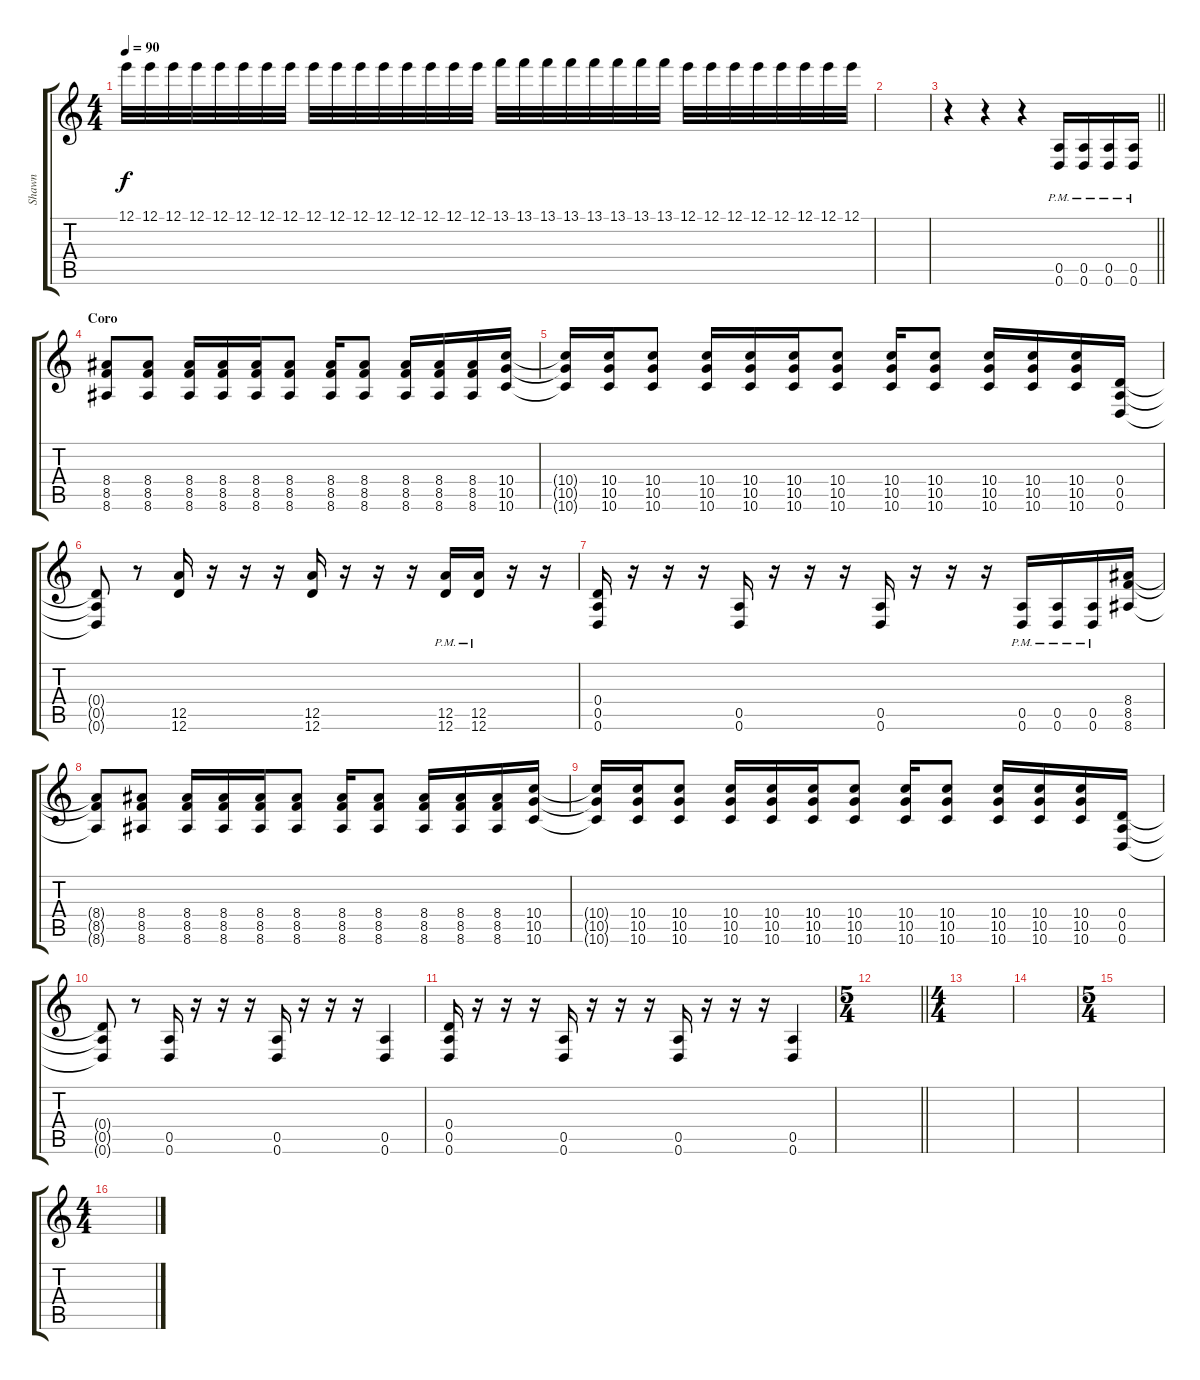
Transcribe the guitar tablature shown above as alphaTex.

\track ("Shawn" "Shawn") {instrument overdrivenguitar}
\staff {score tabs}
\tuning (E4 B3 G3 D3 A2 D2) {hide}
\ts (4 4)
\tempo 90
\clef g2
\ks c
12.1.32{dy f} 12.1.32 12.1.32 12.1.32 12.1.32 12.1.32 12.1.32 12.1.32 12.1.32 12.1.32 12.1.32 12.1.32 12.1.32 12.1.32 12.1.32 12.1.32 13.1.32 13.1.32 13.1.32 13.1.32 13.1.32 13.1.32 13.1.32 13.1.32 12.1.32 12.1.32 12.1.32 12.1.32 12.1.32 12.1.32 12.1.32 12.1.32 |
|
\barLineRight lightlight
r.4 r.4 r.4 (0.5{pm} 0.6{pm}).16 (0.5{pm} 0.6{pm}).16 (0.5{pm} 0.6{pm}).16 (0.5{pm} 0.6{pm}).16 |
\section ("" "Coro")
(8.4 8.5 8.6).8 (8.4 8.5 8.6).8 (8.4 8.5 8.6).16 (8.4 8.5 8.6).16 (8.4 8.5 8.6).16 (8.4 8.5 8.6).8 (8.4 8.5 8.6).16 (8.4 8.5 8.6).8 (8.4 8.5 8.6).16 (8.4 8.5 8.6).16 (8.4 8.5 8.6).16 (10.4 10.5 10.6).16 |
(10.4{t} 10.5{t} 10.6{t}).16 (10.4 10.5 10.6).16 (10.4 10.5 10.6).8 (10.4 10.5 10.6).16 (10.4 10.5 10.6).16 (10.4 10.5 10.6).16 (10.4 10.5 10.6).8 (10.4 10.5 10.6).16 (10.4 10.5 10.6).8 (10.4 10.5 10.6).16 (10.4 10.5 10.6).16 (10.4 10.5 10.6).16 (0.4 0.5 0.6).16 |
(0.4{t} 0.5{t} 0.6{t}).8 r.8 (12.5 12.6).16 r.16 r.16 r.16 (12.5 12.6).16 r.16 r.16 r.16 (12.5{pm} 12.6{pm}).16 (12.5{pm} 12.6{pm}).16 r.16 r.16 |
(0.4 0.5 0.6).16 r.16 r.16 r.16 (0.5 0.6).16 r.16 r.16 r.16 (0.5 0.6).16 r.16 r.16 r.16 (0.5{pm} 0.6{pm}).16 (0.5{pm} 0.6{pm}).16 (0.5{pm} 0.6{pm}).16 (8.4 8.5 8.6).16 |
(8.4{t} 8.5{t} 8.6{t}).8 (8.4 8.5 8.6).8 (8.4 8.5 8.6).16 (8.4 8.5 8.6).16 (8.4 8.5 8.6).16 (8.4 8.5 8.6).8 (8.4 8.5 8.6).16 (8.4 8.5 8.6).8 (8.4 8.5 8.6).16 (8.4 8.5 8.6).16 (8.4 8.5 8.6).16 (10.4 10.5 10.6).16 |
(10.4{t} 10.5{t} 10.6{t}).16 (10.4 10.5 10.6).16 (10.4 10.5 10.6).8 (10.4 10.5 10.6).16 (10.4 10.5 10.6).16 (10.4 10.5 10.6).16 (10.4 10.5 10.6).8 (10.4 10.5 10.6).16 (10.4 10.5 10.6).8 (10.4 10.5 10.6).16 (10.4 10.5 10.6).16 (10.4 10.5 10.6).16 (0.4 0.5 0.6).16 |
(0.4{t} 0.5{t} 0.6{t}).8 r.8 (0.5 0.6).16 r.16 r.16 r.16 (0.5 0.6).16 r.16 r.16 r.16 (0.5 0.6).4 |
(0.4 0.5 0.6).16 r.16 r.16 r.16 (0.5 0.6).16 r.16 r.16 r.16 (0.5 0.6).16 r.16 r.16 r.16 (0.5 0.6).4 |
\ts (5 4)
\barLineRight lightlight
|
\ts (4 4)
|
|
\ts (5 4)
|
\ts (4 4)
